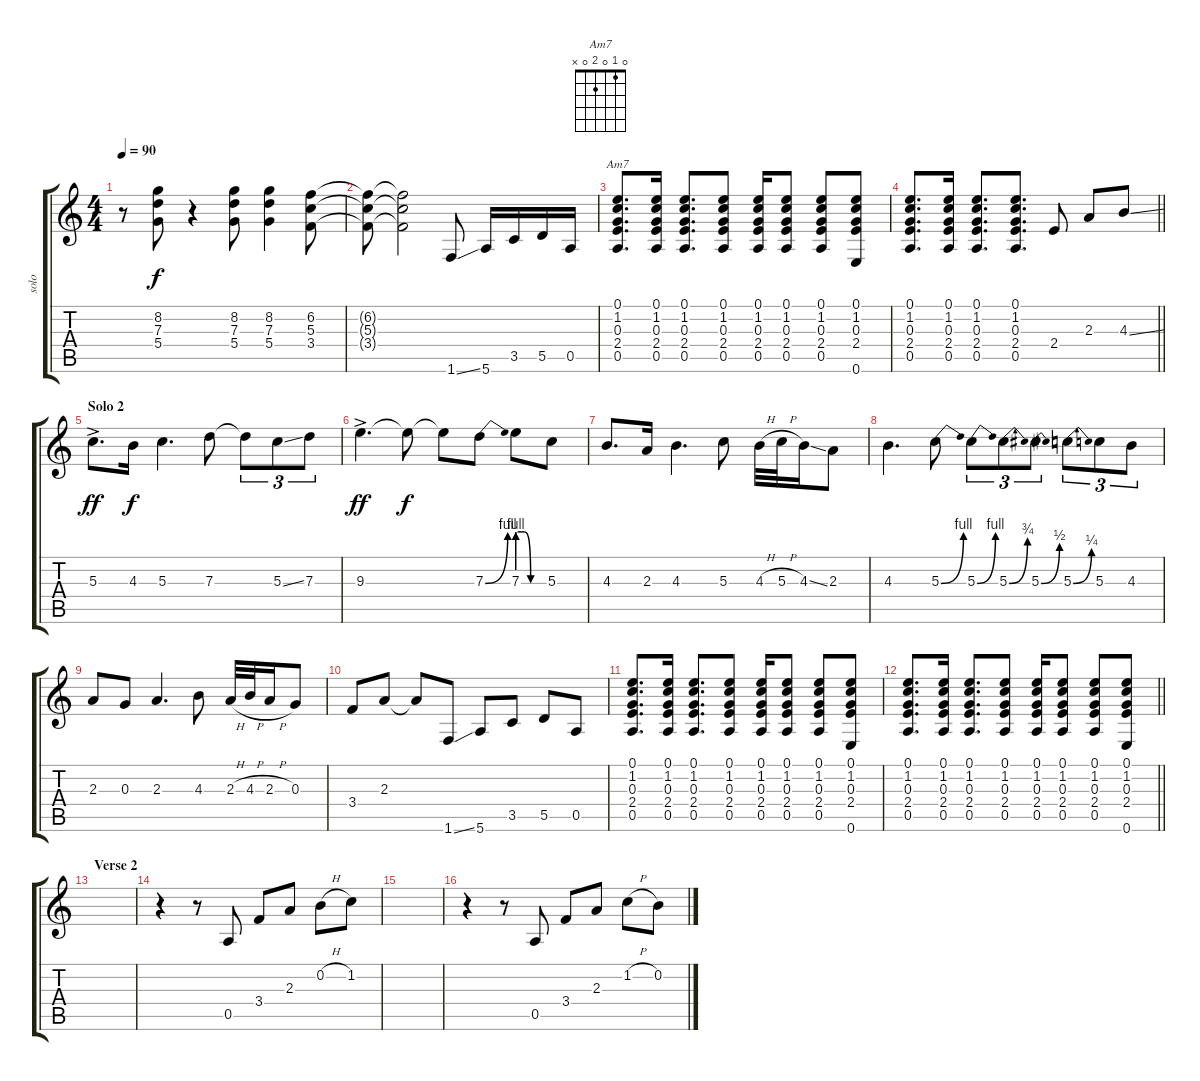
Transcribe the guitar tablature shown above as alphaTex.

\track ("solo" "solo") {instrument electricguitarjazz}
\staff {score tabs}
\tuning (E4 B3 G3 D3 A2 E2) {hide}
\chord ("Am7" 0 1 0 2 0 x)
\ts (4 4)
\tempo 90
\clef g2
\ks aminor
r.8{dy f} (8.2 7.3 5.4).8 r.4 (8.2 7.3 5.4).8 (8.2 7.3 5.4).4 (6.2 5.3 3.4).8 |
(6.2{t} 5.3{t} 3.4{t}).8 (6.2{t} 5.3{t} 3.4{t}).2 1.6{ss}.8 5.6.16 3.5.16 5.5.16 0.5.16 |
(0.1 1.2 0.3 2.4 0.5).8{d ch "Am7" volume 6} (0.1 1.2 0.3 2.4 0.5).16 (0.1 1.2 0.3 2.4 0.5).8{d} (0.1 1.2 0.3 2.4 0.5).8 (0.1 1.2 0.3 2.4 0.5).16 (0.1 1.2 0.3 2.4 0.5).8 (0.1 1.2 0.3 2.4 0.5).8 (0.1 1.2 0.3 2.4 0.6).8 |
\barLineRight lightlight
(0.1 1.2 0.3 2.4 0.5).8{d} (0.1 1.2 0.3 2.4 0.5).16 (0.1 1.2 0.3 2.4 0.5).8{d} (0.1 1.2 0.3 2.4 0.5).8{d} 2.4.8{volume 13} 2.3.8 4.3{ss}.8 |
\section ("" "Solo 2")
5.3{ac}.8{d dy ff} 4.3.16{dy f} 5.3.4{d} 7.3.8 7.3{t}.8{tu (3 2)} 5.3{ss}.8{tu (3 2)} 7.3.8{tu (3 2)} |
9.3{ac}.4{d dy ff} 9.3{t}.8{dy f} 9.3{t}.8 7.3{be (bend 0 0 60 4)}.8 7.3{be (custom 0 4 15 4 30 0 60 0)}.8 5.3.8 |
4.3.8{d} 2.3.16 4.3.4{d} 5.3.8 4.3{h}.32 5.3{h}.32 4.3{ss}.16 2.3.8 |
4.3.4{d} 5.3{be (bend 0 0 60 4)}.8 5.3{be (bend 0 0 60 4)}.8{tu (3 2)} 5.3{be (bend 0 0 60 3)}.8{tu (3 2)} 5.3{be (bend 0 0 60 2)}.8{tu (3 2)} 5.3{be (bend 0 0 60 1)}.8{tu (3 2)} 5.3.8{tu (3 2)} 4.3.8{tu (3 2)} |
2.3.8 0.3.8 2.3.4{d} 4.3.8 2.3{h}.32 4.3{h}.32 2.3{h}.16 0.3.8 |
3.4.8 2.3.8 2.3{t}.8 1.6{ss}.8 5.6.8 3.5.8 5.5.8 0.5.8 |
(0.1 1.2 0.3 2.4 0.5).8{d volume 6} (0.1 1.2 0.3 2.4 0.5).16 (0.1 1.2 0.3 2.4 0.5).8{d} (0.1 1.2 0.3 2.4 0.5).8 (0.1 1.2 0.3 2.4 0.5).16 (0.1 1.2 0.3 2.4 0.5).8 (0.1 1.2 0.3 2.4 0.5).8 (0.1 1.2 0.3 2.4 0.6).8 |
\barLineRight lightlight
(0.1 1.2 0.3 2.4 0.5).8{d} (0.1 1.2 0.3 2.4 0.5).16 (0.1 1.2 0.3 2.4 0.5).8{d} (0.1 1.2 0.3 2.4 0.5).8 (0.1 1.2 0.3 2.4 0.5).16 (0.1 1.2 0.3 2.4 0.5).8 (0.1 1.2 0.3 2.4 0.5).8 (0.1 1.2 0.3 2.4 0.6).8 |
\section ("" "Verse 2")
|
r.4{volume 13} r.8 0.5.8 3.4.8 2.3.8 0.2{h}.8 1.2.8 |
|
r.4 r.8 0.5.8 3.4.8 2.3.8 1.2{h}.8 0.2.8
